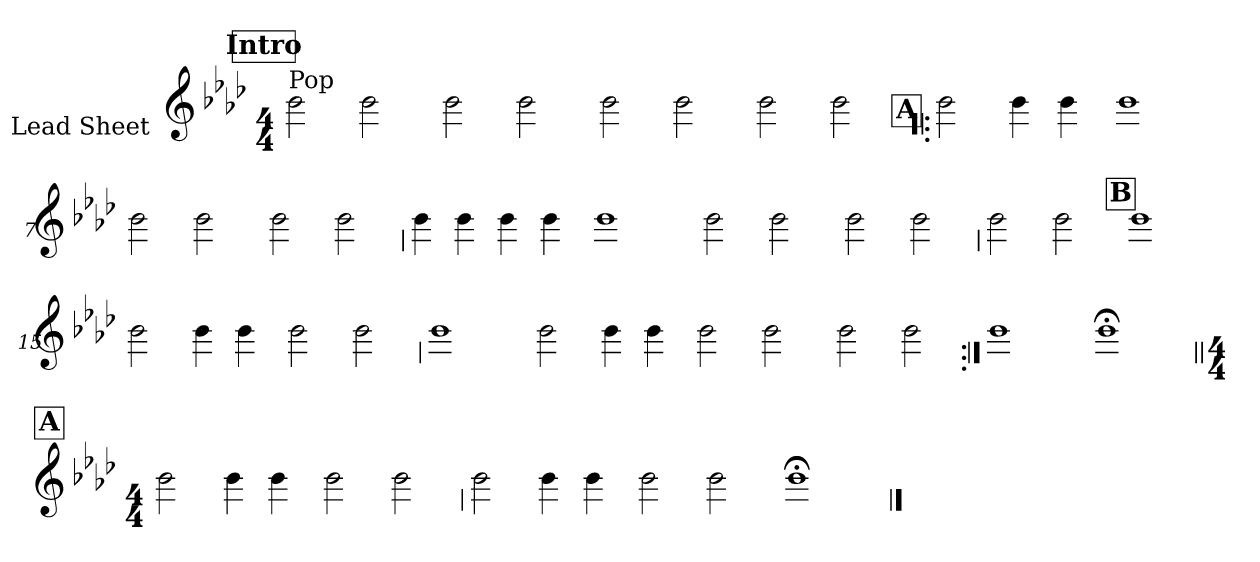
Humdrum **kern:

**kern
*part1
*staff1
*I"Lead Sheet
*stria0
*clefG2
*k[b-e-a-d-]
*A-:
*M4/4
*MM63
!!LO:REH:place=s1:a:t=Intro
=1||
!LO:TX:a:t=Pop
2b-
2b-
=2-
2b-
2b-
=3-
2b-
2b-
=4-
2b-
2b-
!!LO:LB:g=z
!!LO:REH:place=s1:a:t=A
=5!|:
2b-
4b-
4b-
=6-
1b-
=7-
2b-
2b-
=8-
2b-
2b-
!!LO:LB:g=z
=9
4b-
4b-
4b-
4b-
=10-
1b-
=11-
2b-
2b-
=12-
2b-
2b-
!!LO:LB:g=z
=13
2b-
2b-
!!LO:REH:place=s1:a:t=B
=14-
1b-
=15-
2b-
4b-
4b-
=16-
2b-
2b-
!!LO:LB:g=z
=17
1b-
=18-
2b-
4b-
4b-
=19-
2b-
2b-
=20-
2b-
2b-
!!LO:LB:g=z
=21:|!
1b-
=22-
1b-;
!!LO:REH:place=s1:a:t=A
=23||
*M4/4
2b-
4b-
4b-
=24-
2b-
2b-
!!LO:LB:g=z
=25
2b-
4b-
4b-
=26-
2b-
2b-
=27-
1b-;
==
*-
